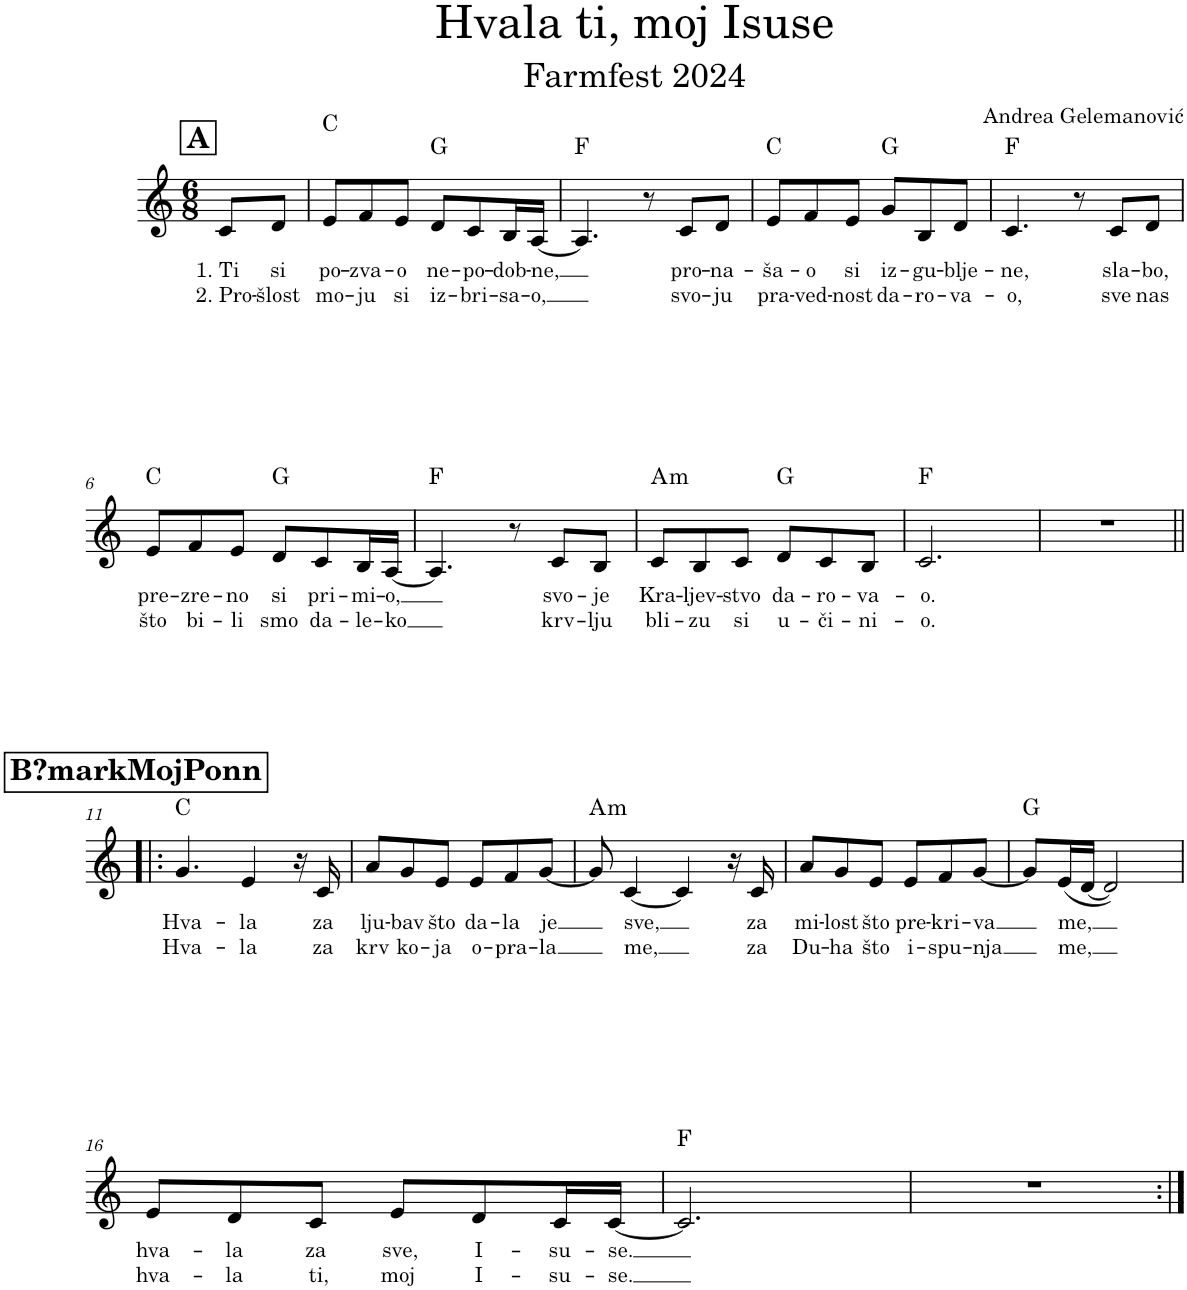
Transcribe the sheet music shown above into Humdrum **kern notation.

**kern	**text	**text	**harte
*part1	*part1	*part1	*part1
*staff1	*staff1	*staff1	*
*I"Women	*	*	*
*clefG2	*	*	*
*k[]	*	*	*
*M6/8	*	*	*
!!LO:REH:place=s1:a:B:cj:fs=14:t=A
=1	=1	=1	=1
!	!LO:LY:b	!LO:LY:b	!
8c/L	1. Ti	2. Pro-	.
!	!LO:LY:b	!LO:LY:b	!
8d/J	si	-šlost	.
=2	=2	=2	=2
!	!LO:LY:b	!LO:LY:b	!LO:H:n=1:kt=N.C.
8e/L	po-	mo-	N C:maj
!	!LO:LY:b	!LO:LY:b	!
8f/	-zva-	-ju	.
!	!LO:LY:b	!LO:LY:b	!
8e/J	-o	si	.
!	!LO:LY:b	!LO:LY:b	!
8d/L	ne-	iz-	G:maj
!	!LO:LY:b	!LO:LY:b	!
8c/	-po-	-bri-	.
!	!LO:LY:b	!LO:LY:b	!
16B/L	-dob-	-sa-	.
!	!LO:LY:b	!LO:LY:b	!
[16A/JJ	-ne,	-o,	.
=3	=3	=3	=3
4.A/]	.	.	F:maj
8r	.	.	.
!	!LO:LY:b	!LO:LY:b	!
8c/L	pro-	svo-	.
!	!LO:LY:b	!LO:LY:b	!
8d/J	-na-	-ju	.
=4	=4	=4	=4
!	!LO:LY:b	!LO:LY:b	!
8e/L	-ša-	pra-	C:maj
!	!LO:LY:b	!LO:LY:b	!
8f/	-o	-ved-	.
!	!LO:LY:b	!LO:LY:b	!
8e/J	si	-nost	.
!	!LO:LY:b	!LO:LY:b	!
8g/L	iz-	da-	G:maj
!	!LO:LY:b	!LO:LY:b	!
8B/	-gu-	-ro-	.
!	!LO:LY:b	!LO:LY:b	!
8d/J	-blje-	-va-	.
=5	=5	=5	=5
!	!LO:LY:b	!LO:LY:b	!
4.c/	-ne,	-o,	F:maj
8r	.	.	.
!	!LO:LY:b	!LO:LY:b	!
8c/L	sla-	sve	.
!	!LO:LY:b	!LO:LY:b	!
8d/J	-bo,	nas	.
!!LO:LB:g=z
=6	=6	=6	=6
!	!LO:LY:b	!LO:LY:b	!
8e/L	pre-	što	C:maj
!	!LO:LY:b	!LO:LY:b	!
8f/	-zre-	bi-	.
!	!LO:LY:b	!LO:LY:b	!
8e/J	-no	-li	.
!	!LO:LY:b	!LO:LY:b	!
8d/L	si	smo	G:maj
!	!LO:LY:b	!LO:LY:b	!
8c/	pri-	da-	.
!	!LO:LY:b	!LO:LY:b	!
16B/L	-mi-	-le-	.
!	!LO:LY:b	!LO:LY:b	!
[16A/JJ	-o,	-ko	.
=7	=7	=7	=7
4.A/]	.	.	F:maj
8r	.	.	.
!	!LO:LY:b	!LO:LY:b	!
8c/L	svo-	krv-	.
!	!LO:LY:b	!LO:LY:b	!
8B/J	-je	-lju	.
=8	=8	=8	=8
!	!LO:LY:b	!LO:LY:b	!LO:H:kt=m
8c/L	Kra-	bli-	A:min
!	!LO:LY:b	!LO:LY:b	!
8B/	-ljev-	-zu	.
!	!LO:LY:b	!LO:LY:b	!
8c/J	-stvo	si	.
!	!LO:LY:b	!LO:LY:b	!
8d/L	da-	u-	G:maj
!	!LO:LY:b	!LO:LY:b	!
8c/	-ro-	-či-	.
!	!LO:LY:b	!LO:LY:b	!
8B/J	-va-	-ni-	.
=9	=9	=9	=9
!	!LO:LY:b	!LO:LY:b	!
2.c/	-o.	-o.	F:maj
=10	=10	=10	=10
2.r	.	.	.
!!LO:LB:g=z
!!LO:REH:place=s1:a:B:cj:fs=14:t=B?markMojPonn
=11!|:	=11!|:	=11!|:	=11!|:
!	!LO:LY:b	!LO:LY:b	!
4.g/	Hva-	Hva-	C:maj
!	!LO:LY:b	!LO:LY:b	!
4e/	-la	-la	.
16r	.	.	.
!	!LO:LY:b	!LO:LY:b	!
16c/	za	za	.
=12	=12	=12	=12
!	!LO:LY:b	!LO:LY:b	!
8a/L	lju-	krv	.
!	!LO:LY:b	!LO:LY:b	!
8g/	-bav	ko-	.
!	!LO:LY:b	!LO:LY:b	!
8e/J	što	-ja	.
!	!LO:LY:b	!LO:LY:b	!
8e/L	da-	o-	.
!	!LO:LY:b	!LO:LY:b	!
8f/	-la	-pra-	.
!	!LO:LY:b	!LO:LY:b	!
[8g/J	je	-la	.
=13	=13	=13	=13
!	!	!	!LO:H:kt=m
8g/]	.	.	A:min
!	!LO:LY:b	!LO:LY:b	!
[4c/	sve,	me,	.
4c/]	.	.	.
16r	.	.	.
!	!LO:LY:b	!LO:LY:b	!
16c/	za	za	.
=14	=14	=14	=14
!	!LO:LY:b	!LO:LY:b	!
8a/L	mi-	Du-	.
!	!LO:LY:b	!LO:LY:b	!
8g/	-lost	-ha	.
!	!LO:LY:b	!LO:LY:b	!
8e/J	što	što	.
!	!LO:LY:b	!LO:LY:b	!
8e/L	pre-	i-	.
!	!LO:LY:b	!LO:LY:b	!
8f/	-kri-	-spu-	.
!	!LO:LY:b	!LO:LY:b	!
[8g/J	-va	-nja	.
=15	=15	=15	=15
8g/L]	.	.	G:maj
!	!LO:LY:b	!LO:LY:b	!
(16e/L	me,	me,	.
[16d/JJ	.	.	.
2d/])	.	.	.
!!LO:LB:g=z
=16	=16	=16	=16
!	!LO:LY:b	!LO:LY:b	!
8e/L	hva-	hva-	.
!	!LO:LY:b	!LO:LY:b	!
8d/	-la	-la	.
!	!LO:LY:b	!LO:LY:b	!
8c/J	za	ti,	.
!	!LO:LY:b	!LO:LY:b	!
8e/L	sve,	moj	.
!	!LO:LY:b	!LO:LY:b	!
8d/	I-	I-	.
!	!LO:LY:b	!LO:LY:b	!
16c/L	-su-	-su-	.
!	!LO:LY:b	!LO:LY:b	!
[16c/JJ	-se.	-se.	.
=17	=17	=17	=17
2.c/]	.	.	F:maj
=18	=18	=18	=18
2.r	.	.	.
=:|!	=:|!	=:|!	=:|!
*-	*-	*-	*-
